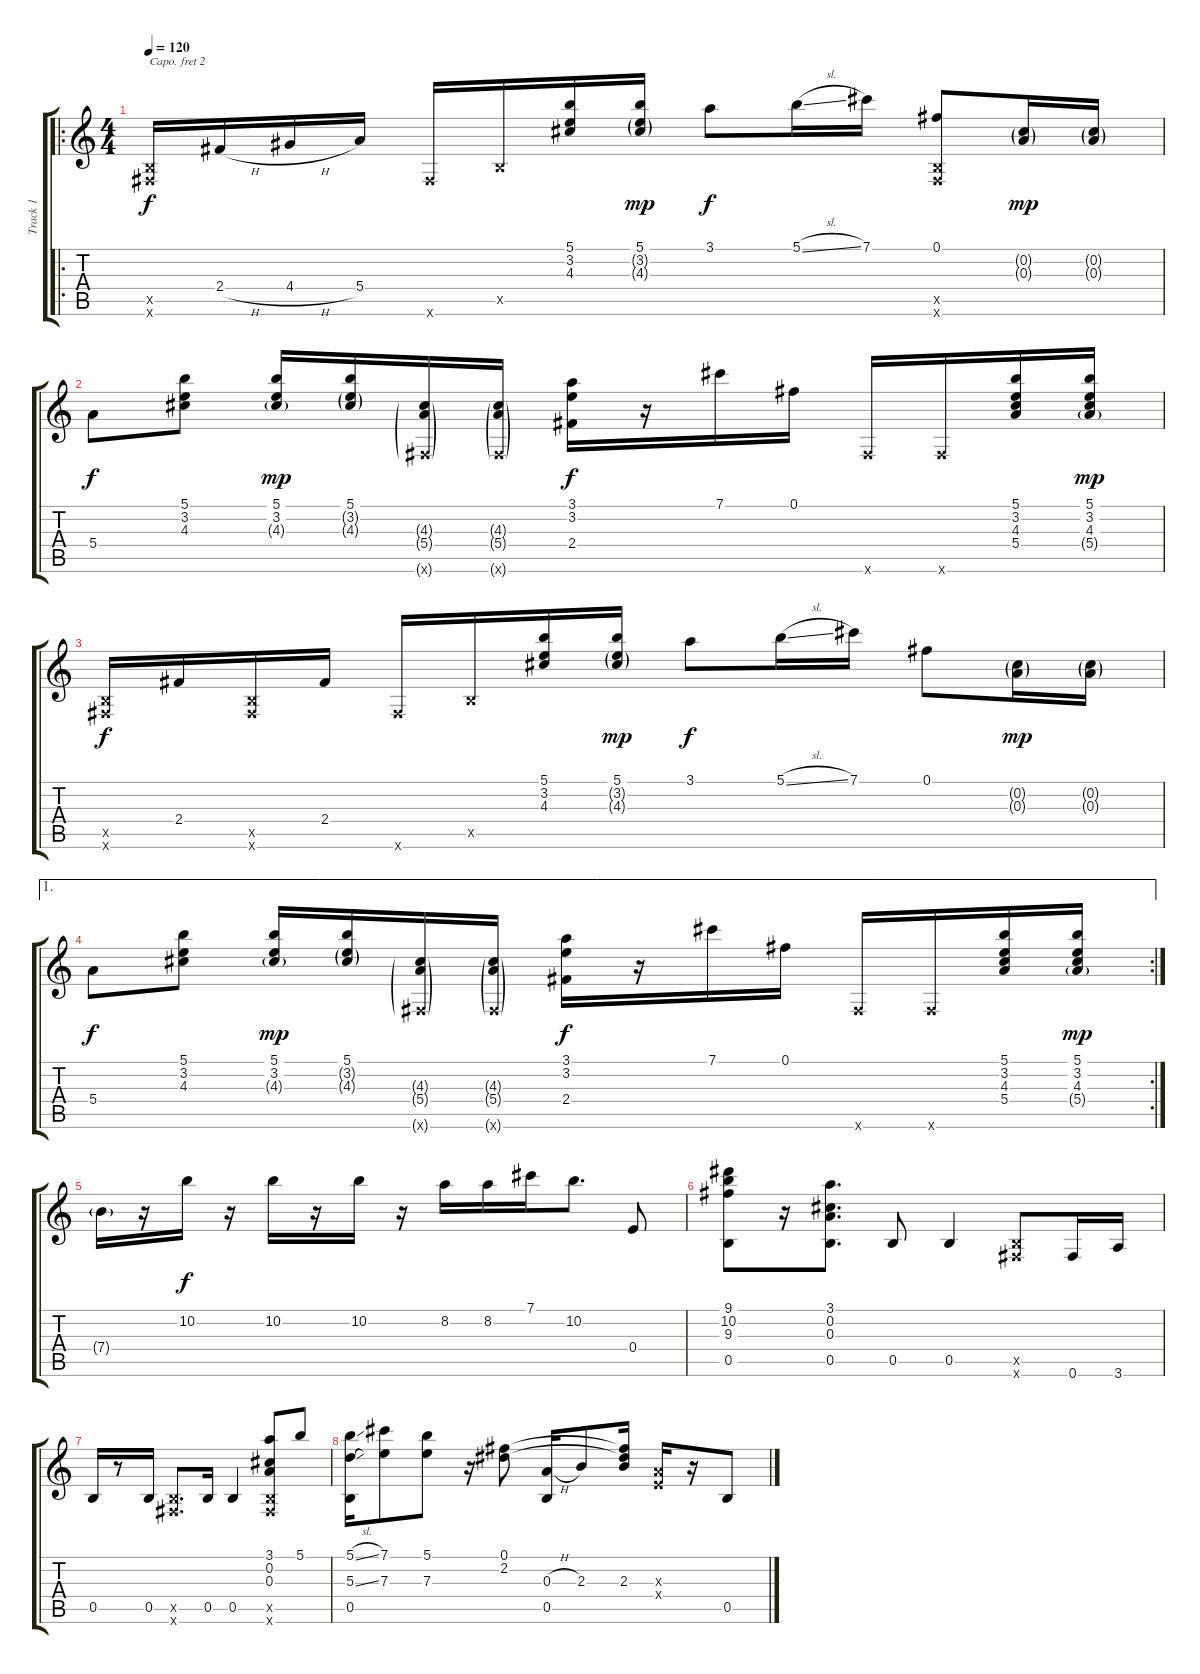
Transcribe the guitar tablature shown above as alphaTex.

\track ("Track 1" "Track 1") {instrument acousticguitarsteel}
\staff {score tabs}
\capo 2
\tuning (E4 B3 G3 D3 A2 E2) {hide}
\ro
\ts (4 4)
\tempo 120
\clef g2
\ks c
(0.5{x} 0.6{x}).16{dy f} 2.4{h}.16 4.4{h}.16 5.4.16 0.6{x}.16 0.5{x}.16 (5.1 3.2 4.3).16 (5.1 3.2{g} 4.3{g}).16{dy mp} 3.1.8{dy f} 5.1{sl}.16 7.1.16 (0.1 0.5{x} 0.6{x}).8 (0.2{g} 0.3{g}).16{dy mp} (0.2{g} 0.3{g}).16 |
5.4.8{dy f} (5.1 3.2 4.3).8 (5.1 3.2 4.3{g}).16{dy mp} (5.1 3.2{g} 4.3{g}).16 (4.3{g} 5.4{g} 0.6{g x}).16 (4.3{g} 5.4{g} 0.6{g x}).16 (3.1 3.2 2.4).16{dy f} r.16 7.1.16 0.1.16 0.6{x}.16 0.6{x}.16 (5.1 3.2 4.3 5.4).16 (5.1 3.2 4.3 5.4{g}).16{dy mp} |
(0.5{x} 0.6{x}).16{dy f} 2.4.16 (0.5{x} 0.6{x}).16 2.4.16 0.6{x}.16 0.5{x}.16 (5.1 3.2 4.3).16 (5.1 3.2{g} 4.3{g}).16{dy mp} 3.1.8{dy f} 5.1{sl}.16 7.1.16 0.1.8 (0.2{g} 0.3{g}).16{dy mp} (0.2{g} 0.3{g}).16 |
\ae 1
\rc 2
5.4.8{dy f} (5.1 3.2 4.3).8 (5.1 3.2 4.3{g}).16{dy mp} (5.1 3.2{g} 4.3{g}).16 (4.3{g} 5.4{g} 0.6{g x}).16 (4.3{g} 5.4{g} 0.6{g x}).16 (3.1 3.2 2.4).16{dy f} r.16 7.1.16 0.1.16 0.6{x}.16 0.6{x}.16 (5.1 3.2 4.3 5.4).16 (5.1 3.2 4.3 5.4{g}).16{dy mp} |
7.4{g}.16 r.16 10.2.16{dy f} r.16 10.2.16 r.16 10.2.16 r.16 8.2.16 8.2.16 7.1.16 10.2.8{d} 0.4.8 |
(9.1 10.2 9.3 0.5).8 r.16 (3.1 0.2 0.3 0.5).8{d} 0.5.8 0.5.4 (0.5{x} 0.6{x}).8 0.6.16 3.6.16 |
0.5.16 r.8 0.5.16 (0.5{x} 0.6{x}).8{d} 0.5.16 0.5.4 (3.1 0.2 0.3 0.5{x} 0.6{x}).8 5.1.8 |
(5.1{sl} 5.3{sl} 0.5).16 (7.1 7.3).8 (5.1 7.3).8 r.16 (0.1 2.2).8 (0.3{h} 0.5).16 2.3.8 (0.1{t} 2.2{t} 2.3).16 (0.3{x} 0.4{x}).16 r.16 0.5.8
